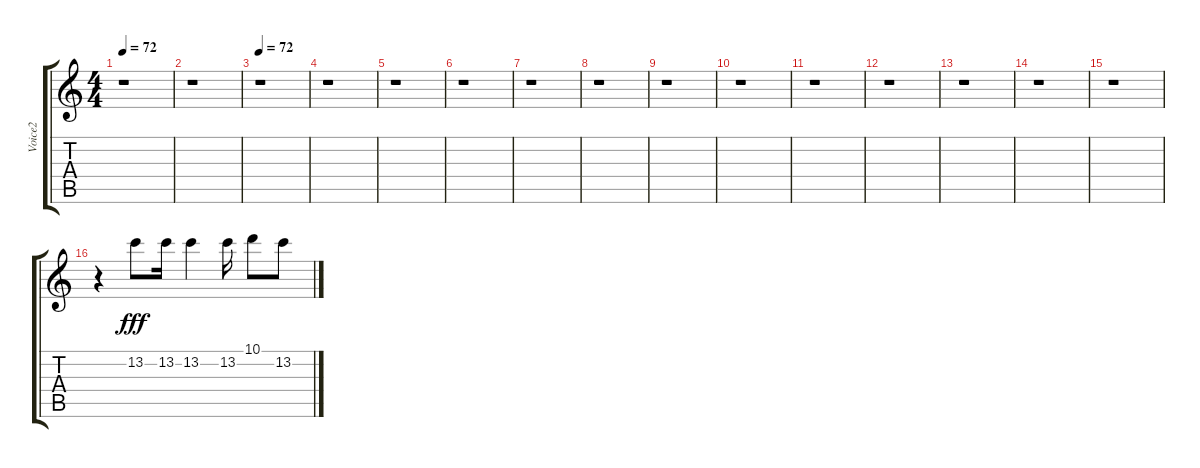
\track ("Voice2" "Voice2") {instrument overdrivenguitar}
\staff {score tabs}
\tuning (E4 B3 G3 D3 A2 E2) {hide}
\ts (4 4)
\tempo 72
\clef g2
\ks c
r.1{dy fff instrument overdrivenguitar} |
r.1 |
\tempo 72
r.1 |
r.1 |
r.1 |
r.1 |
r.1 |
r.1 |
r.1 |
r.1 |
r.1 |
r.1 |
r.1 |
r.1 |
r.1 |
r.4 13.2.8 13.2.16 13.2.4 13.2.16 10.1.8 13.2.8
